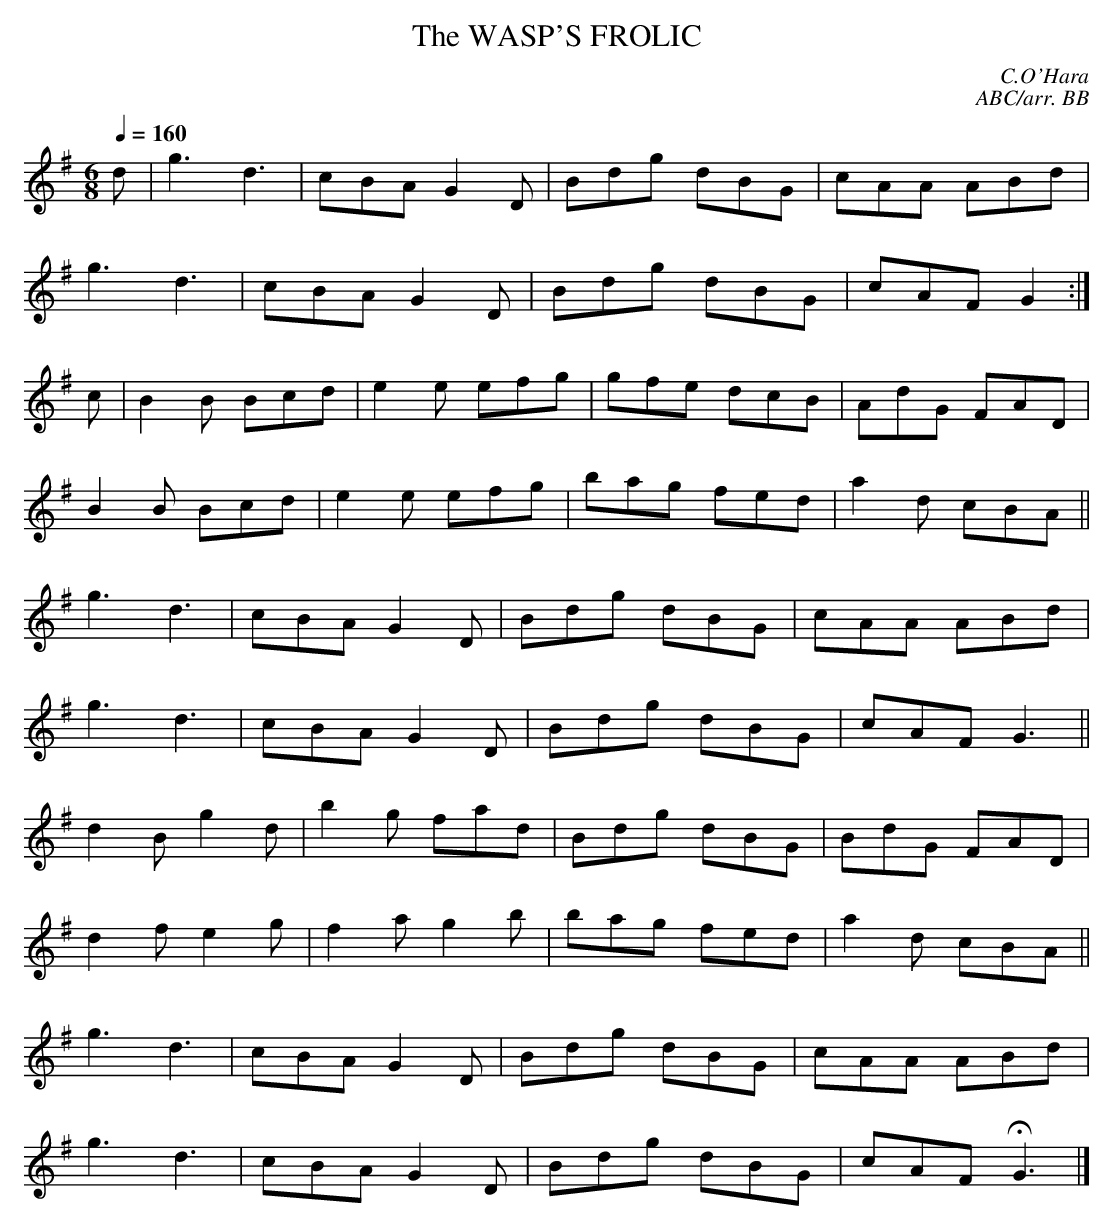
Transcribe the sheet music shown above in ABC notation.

X:1
T:WASP'S FROLIC, The
C:C.O'Hara
C:ABC/arr. BB
'Frolic' to the United States sloop of war Wasp, Capt.
Jones." This took place north of Bermuda in October 1812.
(Historical accuracy disclaimer: The British recaptured
the 'Wasp' and her prize a few hours afterwards!)
L:1/8
M:6/8
Q:1/4=160
K:G
d|g3d3|cBA G2D|Bdg dBG|cAA ABd|
g3d3|cBA G2D|Bdg dBG|cAF G2 :|
c|B2B Bcd|e2e efg|gfe dcB|AdG FAD|
B2B Bcd|e2e efg|bag fed|a2d cBA||
g3d3|cBA G2D|Bdg dBG|cAA ABd|
g3d3|cBA G2D|Bdg dBG|cAF G3 ||
d2B g2d|b2g fad|Bdg dBG|BdG FAD|
d2f e2g|f2a g2b|bag fed|a2d cBA ||
g3d3|cBA G2D|Bdg dBG|cAA ABd|
g3d3|cBA G2D|Bdg dBG|cAF HG3|]
